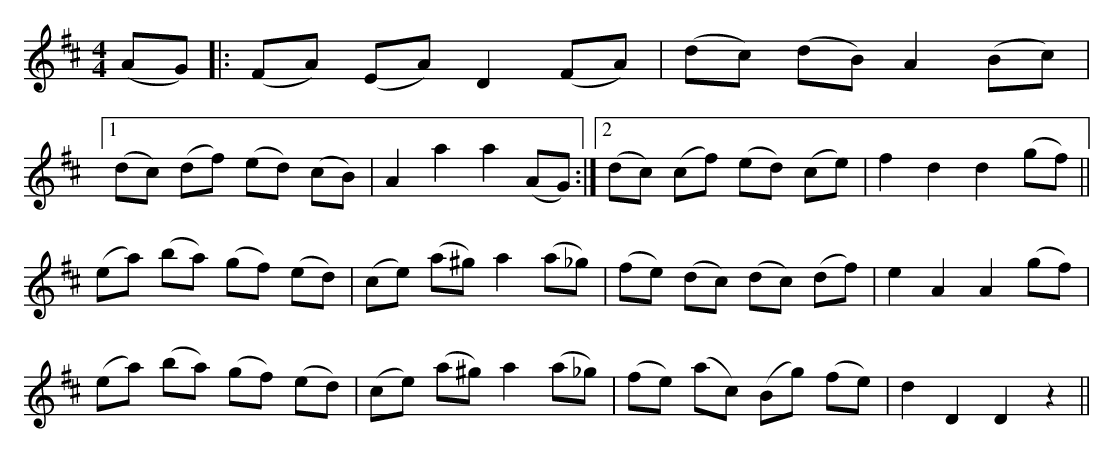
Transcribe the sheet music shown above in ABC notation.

X:1
M:4/4
K:D
(AG)|:(FA) (EA) D2 (FA)|(dc) (dB) A2 (Bc)|
[1 (dc) (df) (ed) (cB)|A2 a2 a2 (AG):|2 (dc) (cf) (ed) (ce)|f2 d2 d2 (gf)||
(ea) (ba) (gf) (ed)|(ce) (a^g) a2 (a_g)|(fe) (dc) (dc) (df)|e2 A2 A2 (gf)|
(ea) (ba) (gf) (ed)|(ce) (a^g) a2 (a_g)|(fe) (ac) (Bg) (fe)|d2 D2 D2 z2||
